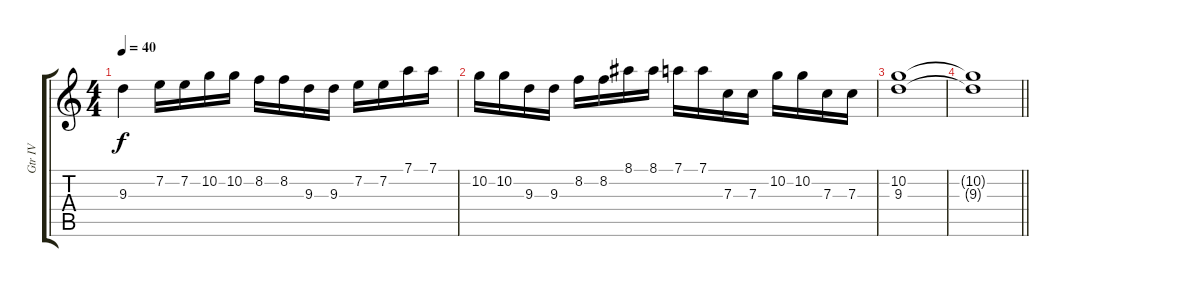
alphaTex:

\track ("Gtr IV" "Gtr IV") {instrument distortionguitar}
\staff {score tabs}
\tuning (D4 A3 F3 C3 G2 C2) {hide}
\ts (4 4)
\tempo 40
\clef g2
\ks c
9.3.4{dy f} 7.2.16 7.2.16 10.2.16 10.2.16 8.2.16 8.2.16 9.3.16 9.3.16 7.2.16 7.2.16 7.1.16 7.1.16 |
10.2.16 10.2.16 9.3.16 9.3.16 8.2.16 8.2.16 8.1.16 8.1.16 7.1.16 7.1.16 7.3.16 7.3.16 10.2.16 10.2.16 7.3.16 7.3.16 |
(10.2 9.3).1{volume 12} |
\barLineRight lightlight
(10.2{t} 9.3{t}).1
